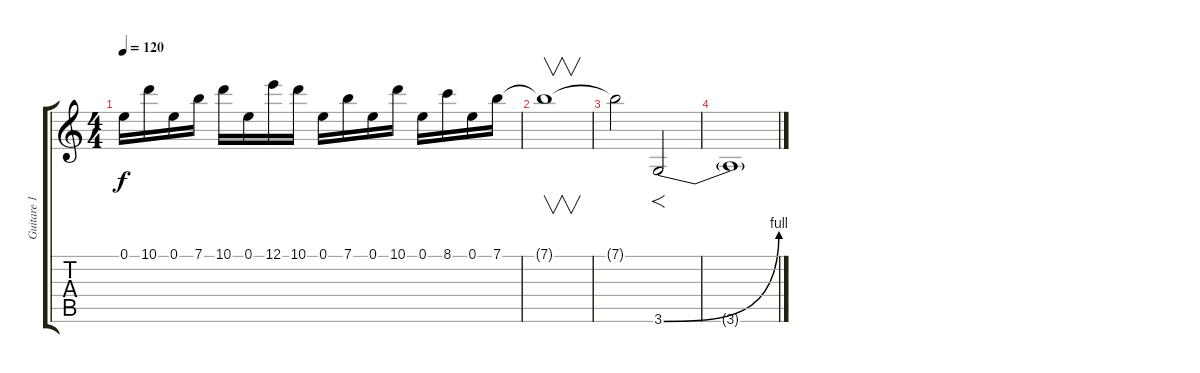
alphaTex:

\track ("Guitare 1" "Guitare 1") {instrument distortionguitar}
\staff {score tabs}
\tuning (E4 B3 G3 D3 A2 E2) {hide}
\ts (4 4)
\tempo 120
\clef g2
\ks c
0.1.16{dy f} 10.1.16 0.1.16 7.1.16 10.1.16 0.1.16 12.1.16 10.1.16 0.1.16 7.1.16 0.1.16 10.1.16 0.1.16 8.1.16 0.1.16 7.1.16 |
7.1{t}.1{v} |
7.1{t}.2 3.6{be (bend 0 0 60 4)}.2{f} |
3.6{t}.1
